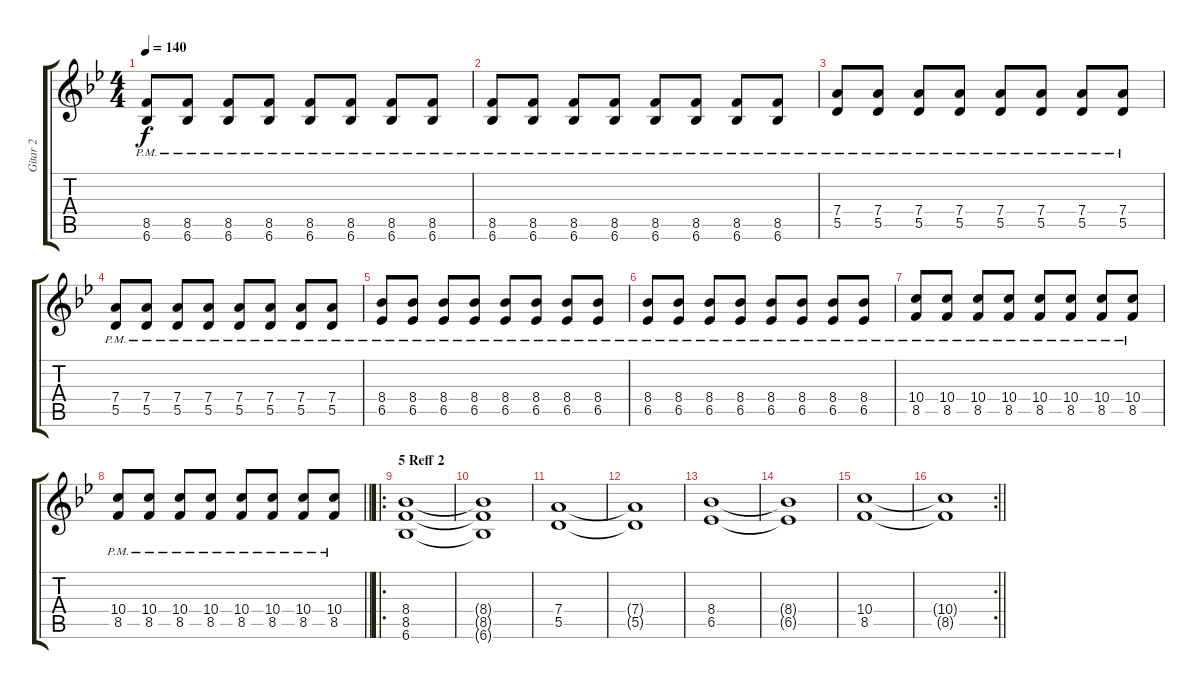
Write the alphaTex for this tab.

\track ("Gitar 2" "Gitar 2") {instrument overdrivenguitar}
\staff {score tabs}
\tuning (E4 B3 G3 D3 A2 E2) {hide}
\ts (4 4)
\tempo 140
\clef g2
\ks bb
(8.5{pm} 6.6{pm}).8{dy f} (8.5{pm} 6.6{pm}).8 (8.5{pm} 6.6{pm}).8 (8.5{pm} 6.6{pm}).8 (8.5{pm} 6.6{pm}).8 (8.5{pm} 6.6{pm}).8 (8.5{pm} 6.6{pm}).8 (8.5{pm} 6.6{pm}).8 |
(8.5{pm} 6.6{pm}).8 (8.5{pm} 6.6{pm}).8 (8.5{pm} 6.6{pm}).8 (8.5{pm} 6.6{pm}).8 (8.5{pm} 6.6{pm}).8 (8.5{pm} 6.6{pm}).8 (8.5{pm} 6.6{pm}).8 (8.5{pm} 6.6{pm}).8 |
(7.4{pm} 5.5{pm}).8 (7.4{pm} 5.5{pm}).8 (7.4{pm} 5.5{pm}).8 (7.4{pm} 5.5{pm}).8 (7.4{pm} 5.5{pm}).8 (7.4{pm} 5.5{pm}).8 (7.4{pm} 5.5{pm}).8 (7.4{pm} 5.5{pm}).8 |
(7.4{pm} 5.5{pm}).8 (7.4{pm} 5.5{pm}).8 (7.4{pm} 5.5{pm}).8 (7.4{pm} 5.5{pm}).8 (7.4{pm} 5.5{pm}).8 (7.4{pm} 5.5{pm}).8 (7.4{pm} 5.5{pm}).8 (7.4{pm} 5.5{pm}).8 |
(8.4{pm} 6.5{pm}).8 (8.4{pm} 6.5{pm}).8 (8.4{pm} 6.5{pm}).8 (8.4{pm} 6.5{pm}).8 (8.4{pm} 6.5{pm}).8 (8.4{pm} 6.5{pm}).8 (8.4{pm} 6.5{pm}).8 (8.4{pm} 6.5{pm}).8 |
(8.4{pm} 6.5{pm}).8 (8.4{pm} 6.5{pm}).8 (8.4{pm} 6.5{pm}).8 (8.4{pm} 6.5{pm}).8 (8.4{pm} 6.5{pm}).8 (8.4{pm} 6.5{pm}).8 (8.4{pm} 6.5{pm}).8 (8.4{pm} 6.5{pm}).8 |
(10.4{pm} 8.5{pm}).8 (10.4{pm} 8.5{pm}).8 (10.4{pm} 8.5{pm}).8 (10.4{pm} 8.5{pm}).8 (10.4{pm} 8.5{pm}).8 (10.4{pm} 8.5{pm}).8 (10.4{pm} 8.5{pm}).8 (10.4{pm} 8.5{pm}).8 |
\barLineRight lightlight
(10.4{pm} 8.5{pm}).8 (10.4{pm} 8.5{pm}).8 (10.4{pm} 8.5{pm}).8 (10.4{pm} 8.5{pm}).8 (10.4{pm} 8.5{pm}).8 (10.4{pm} 8.5{pm}).8 (10.4{pm} 8.5{pm}).8 (10.4{pm} 8.5{pm}).8 |
\ro
\section ("" "5 Reff 2")
(8.4 8.5 6.6).1 |
(8.4{t} 8.5{t} 6.6{t}).1 |
(7.4 5.5).1 |
(7.4{t} 5.5{t}).1 |
(8.4 6.5).1 |
(8.4{t} 6.5{t}).1 |
(10.4 8.5).1 |
\rc 2
\barLineRight lightlight
(10.4{t} 8.5{t}).1
